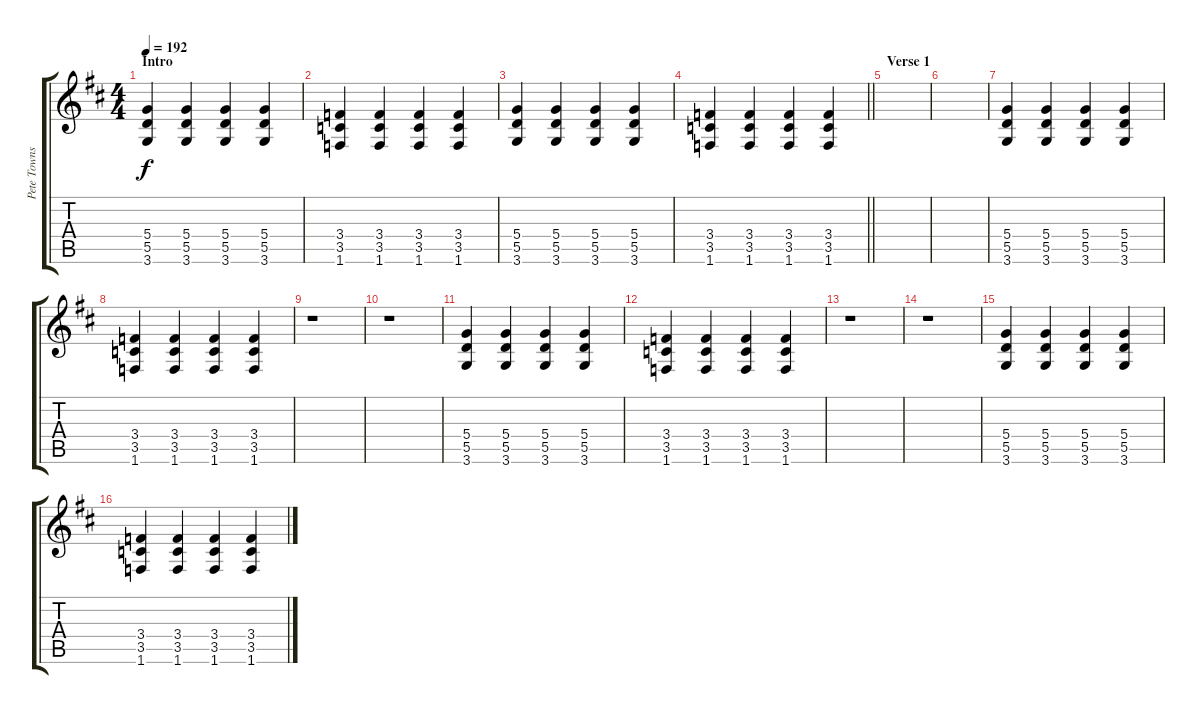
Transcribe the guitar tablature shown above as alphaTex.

\track ("Pete Townshed - Guitar" "Pete Towns") {instrument overdrivenguitar}
\staff {score tabs}
\tuning (E4 B3 G3 D3 A2 E2) {hide}
\ts (4 4)
\section ("" "Intro")
\tempo 192
\clef g2
\ks d
(5.4 5.5 3.6).4{dy f instrument overdrivenguitar} (5.4 5.5 3.6).4 (5.4 5.5 3.6).4 (5.4 5.5 3.6).4 |
(3.4 3.5 1.6).4 (3.4 3.5 1.6).4 (3.4 3.5 1.6).4 (3.4 3.5 1.6).4 |
(5.4 5.5 3.6).4 (5.4 5.5 3.6).4 (5.4 5.5 3.6).4 (5.4 5.5 3.6).4 |
\barLineRight lightlight
(3.4 3.5 1.6).4 (3.4 3.5 1.6).4 (3.4 3.5 1.6).4 (3.4 3.5 1.6).4 |
\section ("" "Verse 1")
|
|
(5.4 5.5 3.6).4 (5.4 5.5 3.6).4 (5.4 5.5 3.6).4 (5.4 5.5 3.6).4 |
(3.4 3.5 1.6).4 (3.4 3.5 1.6).4 (3.4 3.5 1.6).4 (3.4 3.5 1.6).4 |
r.1 |
r.1 |
(5.4 5.5 3.6).4 (5.4 5.5 3.6).4 (5.4 5.5 3.6).4 (5.4 5.5 3.6).4 |
(3.4 3.5 1.6).4 (3.4 3.5 1.6).4 (3.4 3.5 1.6).4 (3.4 3.5 1.6).4 |
r.1 |
r.1 |
(5.4 5.5 3.6).4 (5.4 5.5 3.6).4 (5.4 5.5 3.6).4 (5.4 5.5 3.6).4 |
(3.4 3.5 1.6).4 (3.4 3.5 1.6).4 (3.4 3.5 1.6).4 (3.4 3.5 1.6).4
